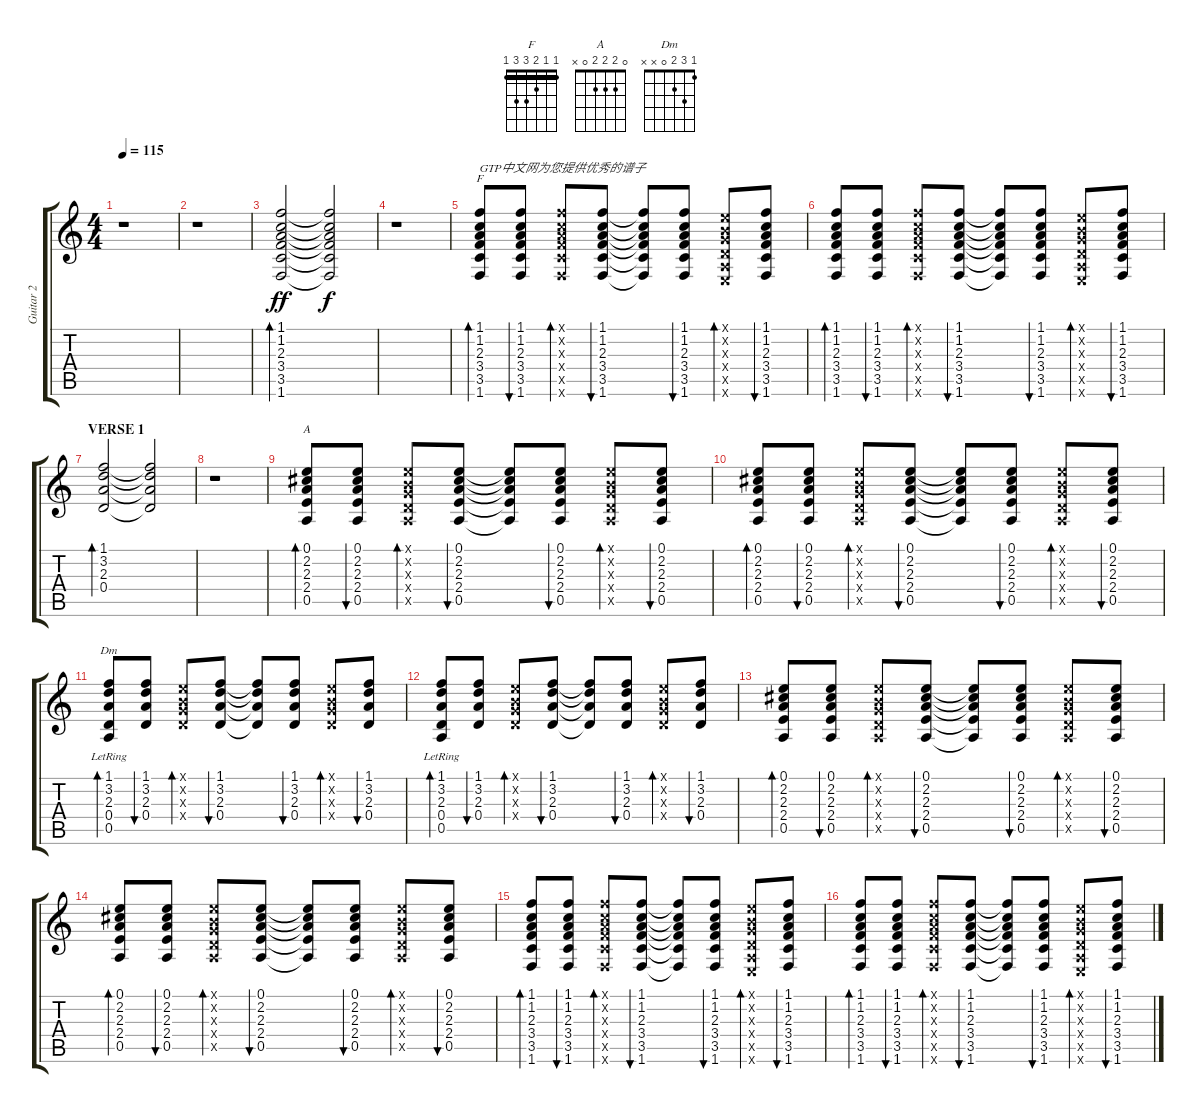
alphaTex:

\track ("Guitar 2" "Guitar 2") {instrument acousticguitarsteel}
\staff {score tabs}
\tuning (E4 B3 G3 D3 A2 E2) {hide}
\chord ("F" 1 1 2 3 3 1) {barre 1}
\chord ("A" 0 2 2 2 0 x)
\chord ("Dm" 1 3 2 0 x x)
\ts (4 4)
\tempo 115
\clef g2
\ks c
r.1{dy ff instrument acousticguitarsteel} |
r.1 |
(1.1 1.2 2.3 3.4 3.5 1.6).2{bd 120} (1.1{t} 1.2{t} 2.3{t} 3.4{t} 3.5{t} 1.6{t}).2{dy f} |
r.1 |
(1.1 1.2 2.3 3.4 3.5 1.6).8{bd 30 ch "F" txt "GTP中文网为您提供优秀的谱子"} (1.1 1.2 2.3 3.4 3.5 1.6).8{bu 30} (1.1{x} 1.2{x} 2.3{x} 3.4{x} 3.5{x} 1.6{x}).8{bd 30} (1.1 1.2 2.3 3.4 3.5 1.6).8{bu 60} (1.1{t} 1.2{t} 2.3{t} 3.4{t} 3.5{t} 1.6{t}).8 (1.1 1.2 2.3 3.4 3.5 1.6).8{bu 30} (0.1{x} 0.2{x} 0.3{x} 0.4{x} 0.5{x} 0.6{x}).8{bd 30} (1.1 1.2 2.3 3.4 3.5 1.6).8{bu 30} |
(1.1 1.2 2.3 3.4 3.5 1.6).8{bd 30} (1.1 1.2 2.3 3.4 3.5 1.6).8{bu 30} (1.1{x} 1.2{x} 2.3{x} 3.4{x} 3.5{x} 1.6{x}).8{bd 30} (1.1 1.2 2.3 3.4 3.5 1.6).8{bu 30} (1.1{t} 1.2{t} 2.3{t} 3.4{t} 3.5{t} 1.6{t}).8 (1.1 1.2 2.3 3.4 3.5 1.6).8{bu 30} (0.1{x} 0.2{x} 0.3{x} 0.4{x} 0.5{x} 0.6{x}).8{bd 30} (1.1 1.2 2.3 3.4 3.5 1.6).8{bu 30} |
\section ("" "VERSE 1")
(1.1 3.2 2.3 0.4).2{bd 120} (1.1{t} 3.2{t} 2.3{t} 0.4{t}).2 |
r.1 |
(0.1 2.2 2.3 2.4 0.5).8{bd 30 ch "A"} (0.1 2.2 2.3 2.4 0.5).8{bu 30} (0.1{x} 0.2{x} 0.3{x} 0.4{x} 0.5{x}).8{bd 30} (0.1 2.2 2.3 2.4 0.5).8{bu 30} (0.1{t} 2.2{t} 2.3{t} 2.4{t} 0.5{t}).8 (0.1 2.2 2.3 2.4 0.5).8{bu 30} (0.1{x} 0.2{x} 0.3{x} 0.4{x} 0.5{x}).8{bd 30} (0.1 2.2 2.3 2.4 0.5).8{bu 30} |
(0.1 2.2 2.3 2.4 0.5).8{bd 30} (0.1 2.2 2.3 2.4 0.5).8{bu 30} (0.1{x} 0.2{x} 0.3{x} 0.4{x} 0.5{x}).8{bd 30} (0.1 2.2 2.3 2.4 0.5).8{bu 30} (0.1{t} 2.2{t} 2.3{t} 2.4{t} 0.5{t}).8 (0.1 2.2 2.3 2.4 0.5).8{bu 30} (0.1{x} 0.2{x} 0.3{x} 0.4{x} 0.5{x}).8{bd 30} (0.1 2.2 2.3 2.4 0.5).8{bu 30} |
(1.1 3.2 2.3 0.4 0.5{lr}).8{bd 30 ch "Dm"} (1.1 3.2 2.3 0.4).8{bu 30} (0.1{x} 0.2{x} 0.3{x} 0.4{x}).8{bd 30} (1.1 3.2 2.3 0.4).8{bu 30} (1.1{t} 3.2{t} 2.3{t} 0.4{t}).8 (1.1 3.2 2.3 0.4).8{bu 30} (0.1{x} 0.2{x} 0.3{x} 0.4{x}).8{bd 30} (1.1 3.2 2.3 0.4).8{bu 30} |
(1.1 3.2 2.3 0.4 0.5{lr}).8{bd 30} (1.1 3.2 2.3 0.4).8{bu 30} (0.1{x} 0.2{x} 0.3{x} 0.4{x}).8{bd 30} (1.1 3.2 2.3 0.4).8{bu 30} (1.1{t} 3.2{t} 2.3{t} 0.4{t}).8 (1.1 3.2 2.3 0.4).8{bu 30} (0.1{x} 0.2{x} 0.3{x} 0.4{x}).8{bd 30} (1.1 3.2 2.3 0.4).8{bu 30} |
(0.1 2.2 2.3 2.4 0.5).8{bd 30} (0.1 2.2 2.3 2.4 0.5).8{bu 30} (0.1{x} 0.2{x} 0.3{x} 0.4{x} 0.5{x}).8{bd 30} (0.1 2.2 2.3 2.4 0.5).8{bu 30} (0.1{t} 2.2{t} 2.3{t} 2.4{t} 0.5{t}).8 (0.1 2.2 2.3 2.4 0.5).8{bu 30} (0.1{x} 0.2{x} 0.3{x} 0.4{x} 0.5{x}).8{bd 30} (0.1 2.2 2.3 2.4 0.5).8{bu 30} |
(0.1 2.2 2.3 2.4 0.5).8{bd 30} (0.1 2.2 2.3 2.4 0.5).8{bu 30} (0.1{x} 0.2{x} 0.3{x} 0.4{x} 0.5{x}).8{bd 30} (0.1 2.2 2.3 2.4 0.5).8{bu 30} (0.1{t} 2.2{t} 2.3{t} 2.4{t} 0.5{t}).8 (0.1 2.2 2.3 2.4 0.5).8{bu 30} (0.1{x} 0.2{x} 0.3{x} 0.4{x} 0.5{x}).8{bd 30} (0.1 2.2 2.3 2.4 0.5).8{bu 30} |
(1.1 1.2 2.3 3.4 3.5 1.6).8{bd 30} (1.1 1.2 2.3 3.4 3.5 1.6).8{bu 30} (1.1{x} 1.2{x} 2.3{x} 3.4{x} 3.5{x} 1.6{x}).8{bd 30} (1.1 1.2 2.3 3.4 3.5 1.6).8{bu 60} (1.1{t} 1.2{t} 2.3{t} 3.4{t} 3.5{t} 1.6{t}).8 (1.1 1.2 2.3 3.4 3.5 1.6).8{bu 30} (0.1{x} 0.2{x} 0.3{x} 0.4{x} 0.5{x} 0.6{x}).8{bd 30} (1.1 1.2 2.3 3.4 3.5 1.6).8{bu 30} |
(1.1 1.2 2.3 3.4 3.5 1.6).8{bd 30} (1.1 1.2 2.3 3.4 3.5 1.6).8{bu 30} (1.1{x} 1.2{x} 2.3{x} 3.4{x} 3.5{x} 1.6{x}).8{bd 30} (1.1 1.2 2.3 3.4 3.5 1.6).8{bu 30} (1.1{t} 1.2{t} 2.3{t} 3.4{t} 3.5{t} 1.6{t}).8 (1.1 1.2 2.3 3.4 3.5 1.6).8{bu 30} (0.1{x} 0.2{x} 0.3{x} 0.4{x} 0.5{x} 0.6{x}).8{bd 30} (1.1 1.2 2.3 3.4 3.5 1.6).8{bu 30}
